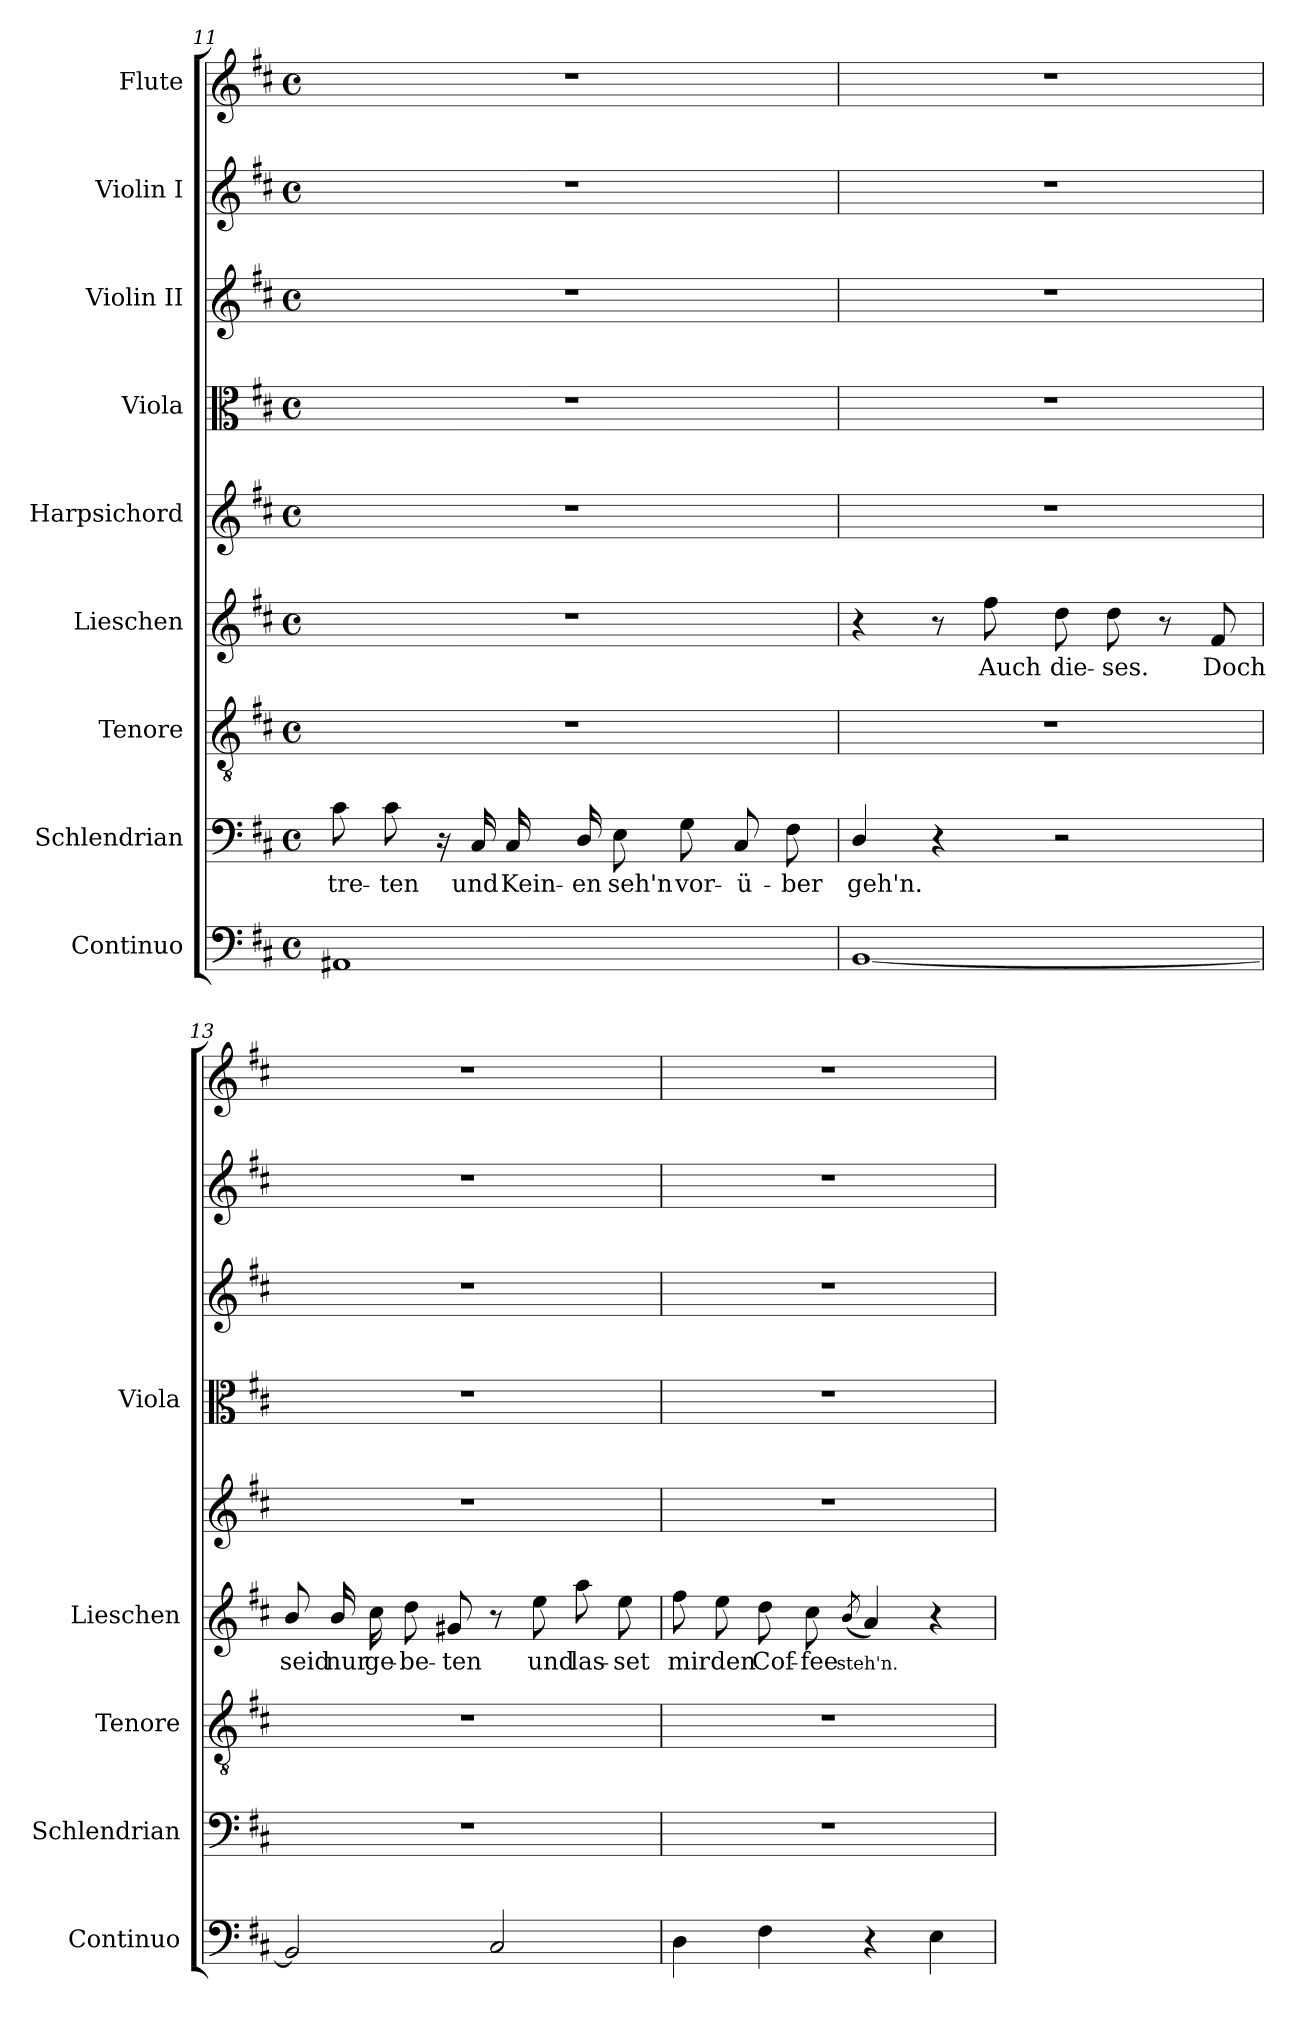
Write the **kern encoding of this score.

**kern	**kern	**text	**kern	**kern	**text	**kern	**kern	**kern	**kern	**kern
*part9	*part8	*part8	*part7	*part6	*part6	*part5	*part4	*part3	*part2	*part1
*staff9	*staff8	*staff8	*staff7	*staff6	*staff6	*staff5	*staff4	*staff3	*staff2	*staff1
*I"Continuo	*I"Schlendrian	*	*I"Tenore	*I"Lieschen	*	*I"Harpsichord	*I"Viola	*I"Violin II	*I"Violin I	*I"Flute
*I'Continuo	*I'Schlendrian	*	*I'Tenore	*I'Lieschen	*	*	*I'Viola	*	*	*
!!LO:LB:g=z
*clefF4	*clefF4	*	*clefGv2	*clefG2	*	*clefG2	*clefC3	*clefG2	*clefG2	*clefG2
*	*	*	*ITrd7c12	*	*	*	*	*	*	*
*k[f#c#]	*k[f#c#]	*	*k[f#c#]	*k[f#c#]	*	*k[f#c#]	*k[f#c#]	*k[f#c#]	*k[f#c#]	*k[f#c#]
*D:	*D:	*	*D:	*D:	*	*D:	*D:	*D:	*D:	*D:
*M4/4	*M4/4	*	*M4/4	*M4/4	*	*M4/4	*M4/4	*M4/4	*M4/4	*M4/4
*met(c)	*met(c)	*	*met(c)	*met(c)	*	*met(c)	*met(c)	*met(c)	*met(c)	*met(c)
=11	=11	=11	=11	=11	=11	=11	=11	=11	=11	=11
!	!	!LO:LY:b:color=#000000	!	!	!	!	!	!	!	!
1AA#Xi	8c#i\	tre-	1r	1r	.	1r	1r	1r	1r	1r
!	!	!LO:LY:b:color=#000000	!	!	!	!	!	!	!	!
.	8c#i\	-ten	.	.	.	.	.	.	.	.
.	16r	.	.	.	.	.	.	.	.	.
!	!	!LO:LY:b:color=#000000	!	!	!	!	!	!	!	!
.	16C#i/	und	.	.	.	.	.	.	.	.
!	!	!LO:LY:b:color=#000000	!	!	!	!	!	!	!	!
.	16C#i/	Kein-	.	.	.	.	.	.	.	.
!	!	!LO:LY:b:color=#000000	!	!	!	!	!	!	!	!
.	16Di/	-en	.	.	.	.	.	.	.	.
!	!	!LO:LY:b:color=#000000	!	!	!	!	!	!	!	!
.	8Ei\	seh'n	.	.	.	.	.	.	.	.
!	!	!LO:LY:b:color=#000000	!	!	!	!	!	!	!	!
.	8Gi\	vor-	.	.	.	.	.	.	.	.
!	!	!LO:LY:b:color=#000000	!	!	!	!	!	!	!	!
.	8C#i/	-ü-	.	.	.	.	.	.	.	.
!	!	!LO:LY:b:color=#000000	!	!	!	!	!	!	!	!
.	8F#i\	-ber	.	.	.	.	.	.	.	.
=12	=12	=12	=12	=12	=12	=12	=12	=12	=12	=12
!	!	!LO:LY:b:color=#000000	!	!	!	!	!	!	!	!
[1BBi	4Di/	geh'n.	1r	4r	.	1r	1r	1r	1r	1r
.	4r	.	.	8r	.	.	.	.	.	.
!	!	!	!	!	!LO:LY:b:color=#000000	!	!	!	!	!
.	.	.	.	8ff#i\	Auch	.	.	.	.	.
!	!	!	!	!	!LO:LY:b:color=#000000	!	!	!	!	!
.	2r	.	.	8ddi\	die-	.	.	.	.	.
!	!	!	!	!	!LO:LY:b:color=#000000	!	!	!	!	!
.	.	.	.	8ddi\	-ses.	.	.	.	.	.
.	.	.	.	8r	.	.	.	.	.	.
!	!	!	!	!	!LO:LY:b:color=#000000	!	!	!	!	!
.	.	.	.	8f#i/	Doch	.	.	.	.	.
=13	=13	=13	=13	=13	=13	=13	=13	=13	=13	=13
!	!	!	!	!	!LO:LY:b:color=#000000	!	!	!	!	!
2BBi/]	1r	.	1r	8bi/	seid	1r	1r	1r	1r	1r
!	!	!	!	!	!LO:LY:b:color=#000000	!	!	!	!	!
.	.	.	.	16bi/	nur	.	.	.	.	.
!	!	!	!	!	!LO:LY:b:color=#000000	!	!	!	!	!
.	.	.	.	16cc#i\	ge-	.	.	.	.	.
!	!	!	!	!	!LO:LY:b:color=#000000	!	!	!	!	!
.	.	.	.	8ddi\	-be-	.	.	.	.	.
!	!	!	!	!	!LO:LY:b:color=#000000	!	!	!	!	!
.	.	.	.	8g#Xi/	-ten	.	.	.	.	.
2C#i/	.	.	.	8r	.	.	.	.	.	.
!	!	!	!	!	!LO:LY:b:color=#000000	!	!	!	!	!
.	.	.	.	8eei\	und	.	.	.	.	.
!	!	!	!	!	!LO:LY:b:color=#000000	!	!	!	!	!
.	.	.	.	8aai\	las-	.	.	.	.	.
!	!	!	!	!	!LO:LY:b:color=#000000	!	!	!	!	!
.	.	.	.	8eei\	-set	.	.	.	.	.
=14	=14	=14	=14	=14	=14	=14	=14	=14	=14	=14
!	!	!	!	!	!LO:LY:b:color=#000000	!	!	!	!	!
4Di\	1r	.	1r	8ff#i\	mir	1r	1r	1r	1r	1r
!	!	!	!	!	!LO:LY:b:color=#000000	!	!	!	!	!
.	.	.	.	8eei\	den	.	.	.	.	.
!	!	!	!	!	!LO:LY:b:color=#000000	!	!	!	!	!
4F#i\	.	.	.	8ddi\	Cof-	.	.	.	.	.
!	!	!	!	!	!LO:LY:b:color=#000000	!	!	!	!	!
.	.	.	.	8cc#i\	-fee	.	.	.	.	.
!	!	!	!	!	!LO:LY:b:color=#000000	!	!	!	!	!
.	.	.	.	(8qbi/	steh'n.	.	.	.	.	.
4r	.	.	.	4ai/)	.	.	.	.	.	.
4Ei\	.	.	.	4r	.	.	.	.	.	.
=	=	=	=	=	=	=	=	=	=	=
*-	*-	*-	*-	*-	*-	*-	*-	*-	*-	*-
